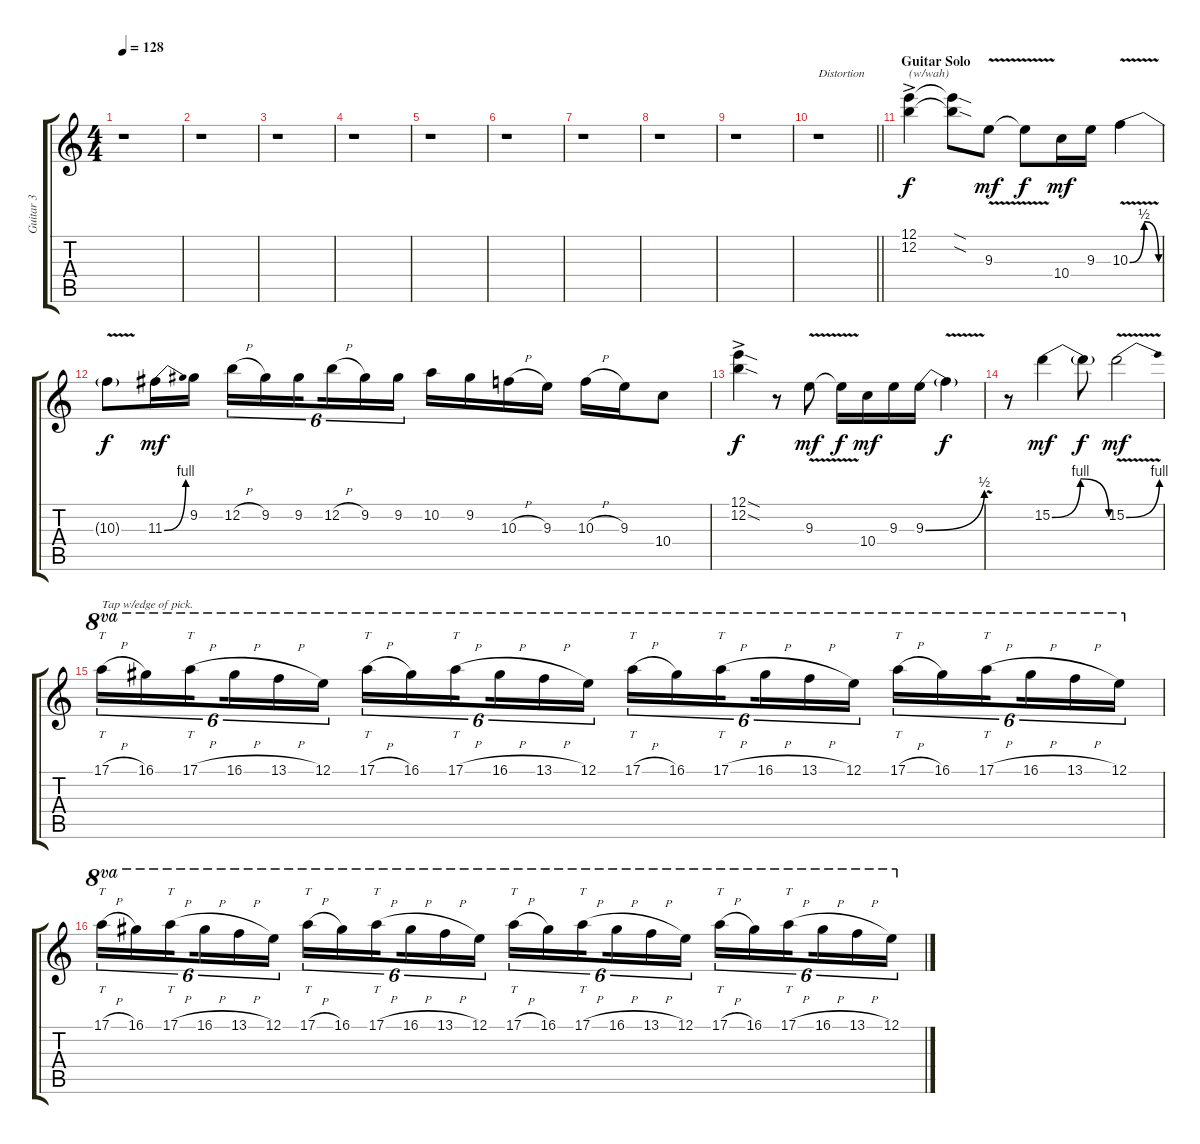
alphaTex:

\track ("Guitar 3" "Guitar 3") {instrument electricguitarclean}
\staff {score tabs}
\tuning (E4 B3 G3 D3 A2 E2) {hide}
\ts (4 4)
\tempo 128
\clef g2
\ks c
r.1{dy mf} |
r.1 |
r.1 |
r.1 |
r.1 |
r.1 |
r.1 |
r.1 |
r.1 |
\barLineRight lightlight
r.1{txt "Distortion" instrument distortionguitar} |
\section ("" "Guitar Solo")
(12.1{ac} 12.2{ac}).4{txt "(w/wah)" dy f} (12.1{sod t} 12.2{sod t}).8 9.3{v}.8{dy mf} 9.3{t}.8{dy f} 10.4.16{dy mf} 9.3.16 10.3{be (bendrelease 0 0 30 2 45 2 60 0) v}.4 |
10.3{t}.8{dy f} 11.3{be (bend 0 0 60 4)}.16{dy mf} 9.2.16 12.2{h}.16{tu (6 4)} 9.2.16{tu (6 4)} 9.2.16{tu (6 4) beam splitsecondary} 12.2{h}.16{tu (6 4)} 9.2.16{tu (6 4)} 9.2.16{tu (6 4)} 10.2.16 9.2.16 10.3{h}.16 9.3.16 10.3{h}.16 9.3.16 10.4.8 |
(12.1{sod ac} 12.2{sod ac}).4{dy f} r.8 9.3{v}.8{dy mf} 9.3{t}.16{dy f} 10.4.16{dy mf} 9.3.16 9.3{be (bend 0 0 60 2)}.16 9.3{v t}.4{dy f} |
r.8 15.2{be (bendrelease 0 0 30 4 30 4 60 0)}.4{dy mf} 15.2{t}.8{dy f} 15.2{be (bend 0 0 60 4) v}.2{dy mf} |
17.1{h}.16{tt tu (6 4) ot 8va txt "Tap w/edge of pick."} 16.1.16{tu (6 4) ot 8va} 17.1{h}.16{tt tu (6 4) ot 8va beam splitsecondary} 16.1{h}.16{tu (6 4) ot 8va} 13.1{h}.16{tu (6 4) ot 8va} 12.1.16{tu (6 4) ot 8va} 17.1{h}.16{tt tu (6 4) ot 8va} 16.1.16{tu (6 4) ot 8va} 17.1{h}.16{tt tu (6 4) ot 8va beam splitsecondary} 16.1{h}.16{tu (6 4) ot 8va} 13.1{h}.16{tu (6 4) ot 8va} 12.1.16{tu (6 4) ot 8va} 17.1{h}.16{tt tu (6 4) ot 8va} 16.1.16{tu (6 4) ot 8va} 17.1{h}.16{tt tu (6 4) ot 8va beam splitsecondary} 16.1{h}.16{tu (6 4) ot 8va} 13.1{h}.16{tu (6 4) ot 8va} 12.1.16{tu (6 4) ot 8va} 17.1{h}.16{tt tu (6 4) ot 8va} 16.1.16{tu (6 4) ot 8va} 17.1{h}.16{tt tu (6 4) ot 8va beam splitsecondary} 16.1{h}.16{tu (6 4) ot 8va} 13.1{h}.16{tu (6 4) ot 8va} 12.1.16{tu (6 4) ot 8va} |
17.1{h}.16{tt tu (6 4) ot 8va} 16.1.16{tu (6 4) ot 8va} 17.1{h}.16{tt tu (6 4) ot 8va beam splitsecondary} 16.1{h}.16{tu (6 4) ot 8va} 13.1{h}.16{tu (6 4) ot 8va} 12.1.16{tu (6 4) ot 8va} 17.1{h}.16{tt tu (6 4) ot 8va} 16.1.16{tu (6 4) ot 8va} 17.1{h}.16{tt tu (6 4) ot 8va beam splitsecondary} 16.1{h}.16{tu (6 4) ot 8va} 13.1{h}.16{tu (6 4) ot 8va} 12.1.16{tu (6 4) ot 8va} 17.1{h}.16{tt tu (6 4) ot 8va} 16.1.16{tu (6 4) ot 8va} 17.1{h}.16{tt tu (6 4) ot 8va beam splitsecondary} 16.1{h}.16{tu (6 4) ot 8va} 13.1{h}.16{tu (6 4) ot 8va} 12.1.16{tu (6 4) ot 8va} 17.1{h}.16{tt tu (6 4) ot 8va} 16.1.16{tu (6 4) ot 8va} 17.1{h}.16{tt tu (6 4) ot 8va beam splitsecondary} 16.1{h}.16{tu (6 4) ot 8va} 13.1{h}.16{tu (6 4) ot 8va} 12.1.16{tu (6 4) ot 8va}
